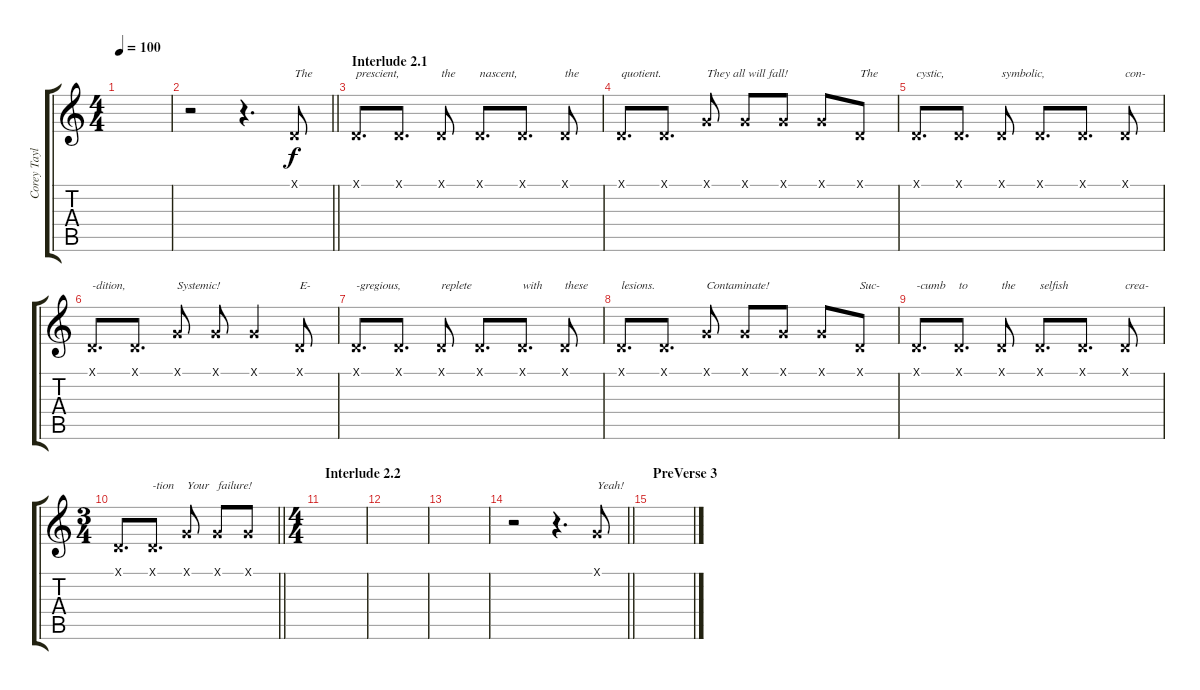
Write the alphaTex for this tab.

\track ("Corey Taylor" "Corey Tayl") {instrument lead2sawtooth}
\staff {score tabs}
\tuning (Db4 Ab3 E3 B2 Gb2 B1) {hide}
\ts (4 4)
\tempo 100
\clef g2
\ks c
|
\barLineRight lightlight
r.2 r.4{d} 1.1{x}.8{txt "The"} |
\section ("" "Interlude 2.1")
1.1{x}.8{d txt "prescient,"} 1.1{x}.8{d} 1.1{x}.8{txt "the"} 1.1{x}.8{d txt "nascent,"} 1.1{x}.8{d} 1.1{x}.8{txt "the"} |
1.1{x}.8{d txt "quotient."} 1.1{x}.8{d} 6.1{x}.8{txt "They all will fall!"} 6.1{x}.8 6.1{x}.8 6.1{x}.8 1.1{x}.8{txt "The"} |
1.1{x}.8{d txt "cystic,"} 1.1{x}.8{d} 1.1{x}.8{txt "symbolic,"} 1.1{x}.8{d} 1.1{x}.8{d} 1.1{x}.8{txt "con-"} |
1.1{x}.8{d txt "-dition,"} 1.1{x}.8{d} 6.1{x}.8{txt "Systemic!"} 6.1{x}.8 6.1{x}.4 1.1{x}.8{txt "E-"} |
1.1{x}.8{d txt "-gregious,"} 1.1{x}.8{d} 1.1{x}.8{txt "replete"} 1.1{x}.8{d} 1.1{x}.8{d txt "with"} 1.1{x}.8{txt "these"} |
1.1{x}.8{d txt "lesions."} 1.1{x}.8{d} 6.1{x}.8{txt "Contaminate!"} 6.1{x}.8 6.1{x}.8 6.1{x}.8 1.1{x}.8{txt "Suc-"} |
1.1{x}.8{d txt "-cumb"} 1.1{x}.8{d txt "to"} 1.1{x}.8{txt "the"} 1.1{x}.8{d txt "selfish"} 1.1{x}.8{d} 1.1{x}.8{txt "crea-"} |
\ts (3 4)
\barLineRight lightlight
1.1{x}.8{d} 1.1{x}.8{d txt "-tion"} 6.1{x}.8{txt "Your"} 6.1{x}.8{txt "failure!"} 6.1{x}.8 |
\ts (4 4)
\section ("" "Interlude 2.2")
|
|
|
\barLineRight lightlight
r.2 r.4{d} 6.1{x}.8{txt "Yeah!"} |
\section ("" "PreVerse 3")
